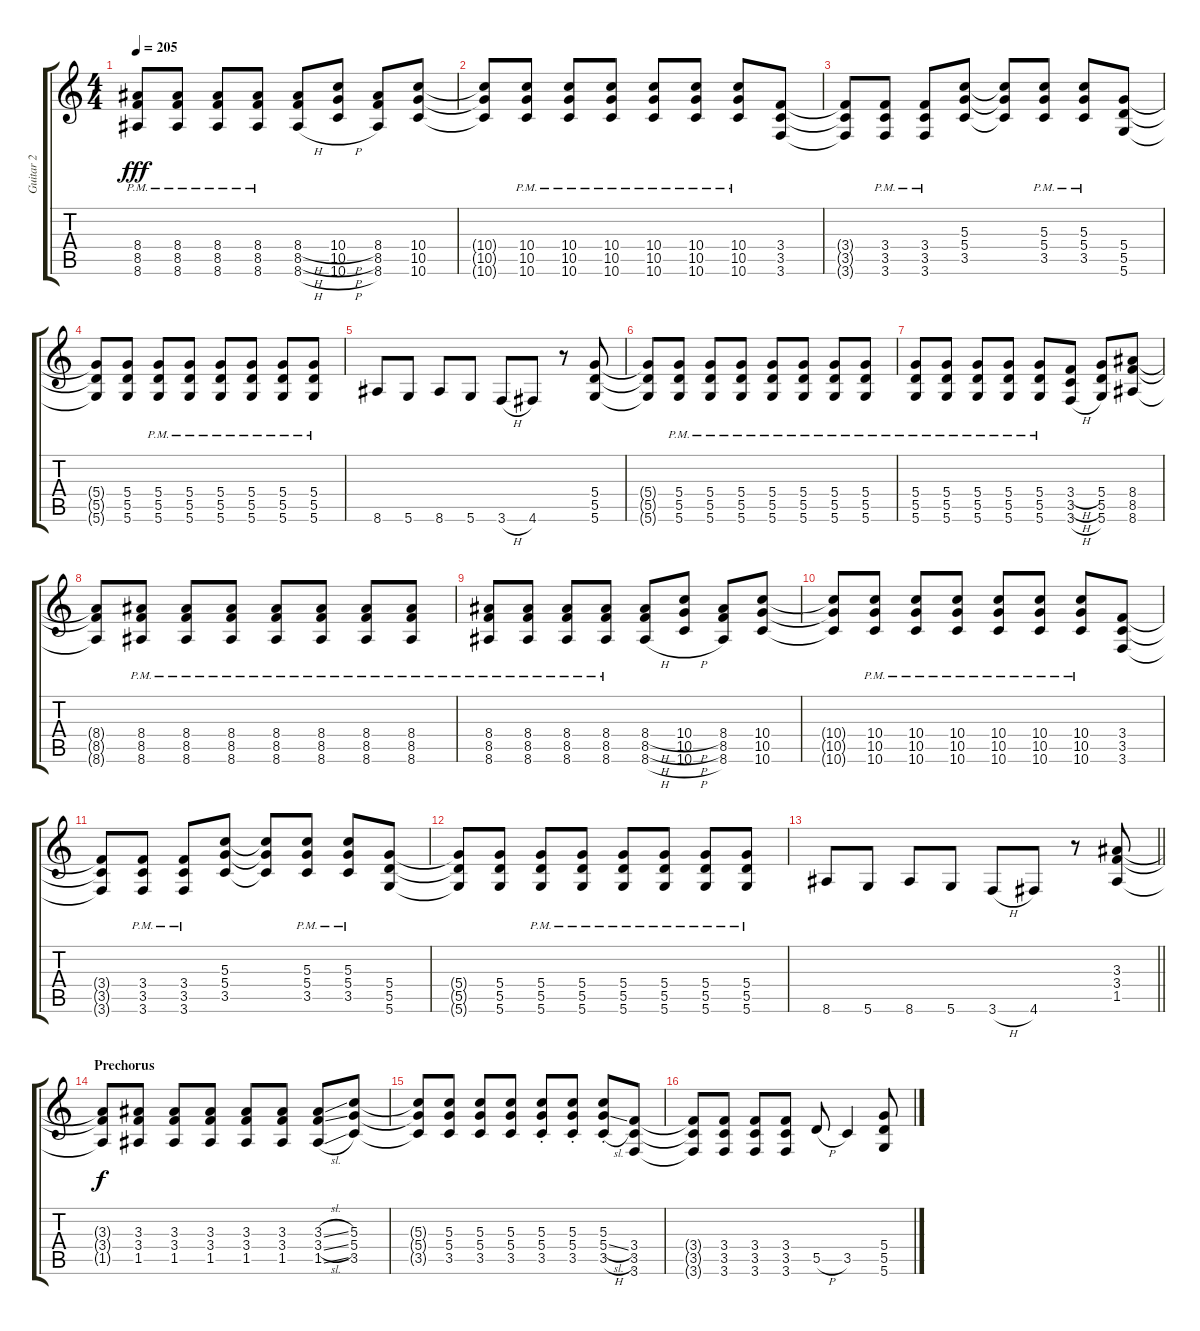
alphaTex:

\track ("Guitar 2" "Guitar 2") {instrument distortionguitar}
\staff {score tabs}
\tuning (E4 B3 G3 D3 A2 D2) {hide}
\ts (4 4)
\tempo 205
\clef g2
\ks c
(8.4{pm} 8.5{pm} 8.6{pm}).8{dy fff} (8.4{pm} 8.5{pm} 8.6{pm}).8 (8.4{pm} 8.5{pm} 8.6{pm}).8 (8.4{pm} 8.5{pm} 8.6{pm}).8 (8.4{h} 8.5{h} 8.6{h}).8 (10.4{h} 10.5{h} 10.6{h}).8 (8.4 8.5 8.6).8 (10.4 10.5 10.6).8 |
(10.4{t} 10.5{t} 10.6{t}).8 (10.4{pm} 10.5{pm} 10.6{pm}).8 (10.4{pm} 10.5{pm} 10.6{pm}).8 (10.4{pm} 10.5{pm} 10.6{pm}).8 (10.4{pm} 10.5{pm} 10.6{pm}).8 (10.4{pm} 10.5{pm} 10.6{pm}).8 (10.4{pm} 10.5{pm} 10.6{pm}).8 (3.4 3.5 3.6).8 |
(3.4{t} 3.5{t} 3.6{t}).8 (3.4{pm} 3.5{pm} 3.6{pm}).8 (3.4{pm} 3.5{pm} 3.6{pm}).8 (5.3 5.4 3.5).8 (5.3{t} 5.4{t} 3.5{t}).8 (5.3{pm} 5.4{pm} 3.5{pm}).8 (5.3{pm} 5.4{pm} 3.5{pm}).8 (5.4 5.5 5.6).8 |
(5.4{t} 5.5{t} 5.6{t}).8 (5.4 5.5 5.6).8 (5.4{pm} 5.5{pm} 5.6{pm}).8 (5.4{pm} 5.5{pm} 5.6{pm}).8 (5.4{pm} 5.5{pm} 5.6{pm}).8 (5.4{pm} 5.5{pm} 5.6{pm}).8 (5.4{pm} 5.5{pm} 5.6{pm}).8 (5.4{pm} 5.5{pm} 5.6{pm}).8 |
8.6.8 5.6.8 8.6.8 5.6.8 3.6{h}.8 4.6.8 r.8 (5.4 5.5 5.6).8 |
(5.4{t} 5.5{t} 5.6{t}).8 (5.4{pm} 5.5{pm} 5.6{pm}).8 (5.4{pm} 5.5{pm} 5.6{pm}).8 (5.4{pm} 5.5{pm} 5.6{pm}).8 (5.4{pm} 5.5{pm} 5.6{pm}).8 (5.4{pm} 5.5{pm} 5.6{pm}).8 (5.4{pm} 5.5{pm} 5.6{pm}).8 (5.4{pm} 5.5{pm} 5.6{pm}).8 |
(5.4{pm} 5.5{pm} 5.6{pm}).8 (5.4{pm} 5.5{pm} 5.6{pm}).8 (5.4{pm} 5.5{pm} 5.6{pm}).8 (5.4{pm} 5.5{pm} 5.6{pm}).8 (5.4{pm} 5.5{pm} 5.6{pm}).8 (3.4{h} 3.5{h} 3.6{h}).8 (5.4 5.5 5.6).8 (8.4 8.5 8.6).8 |
(8.4{t} 8.5{t} 8.6{t}).8 (8.4{pm} 8.5{pm} 8.6{pm}).8 (8.4{pm} 8.5{pm} 8.6{pm}).8 (8.4{pm} 8.5{pm} 8.6{pm}).8 (8.4{pm} 8.5{pm} 8.6{pm}).8 (8.4{pm} 8.5{pm} 8.6{pm}).8 (8.4{pm} 8.5{pm} 8.6{pm}).8 (8.4{pm} 8.5{pm} 8.6{pm}).8 |
(8.4{pm} 8.5{pm} 8.6{pm}).8 (8.4{pm} 8.5{pm} 8.6{pm}).8 (8.4{pm} 8.5{pm} 8.6{pm}).8 (8.4{pm} 8.5{pm} 8.6{pm}).8 (8.4{h} 8.5{h} 8.6{h}).8 (10.4{h} 10.5{h} 10.6{h}).8 (8.4 8.5 8.6).8 (10.4 10.5 10.6).8 |
(10.4{t} 10.5{t} 10.6{t}).8 (10.4{pm} 10.5{pm} 10.6{pm}).8 (10.4{pm} 10.5{pm} 10.6{pm}).8 (10.4{pm} 10.5{pm} 10.6{pm}).8 (10.4{pm} 10.5{pm} 10.6{pm}).8 (10.4{pm} 10.5{pm} 10.6{pm}).8 (10.4{pm} 10.5{pm} 10.6{pm}).8 (3.4 3.5 3.6).8 |
(3.4{t} 3.5{t} 3.6{t}).8 (3.4{pm} 3.5{pm} 3.6{pm}).8 (3.4{pm} 3.5{pm} 3.6{pm}).8 (5.3 5.4 3.5).8 (5.3{t} 5.4{t} 3.5{t}).8 (5.3{pm} 5.4{pm} 3.5{pm}).8 (5.3{pm} 5.4{pm} 3.5{pm}).8 (5.4 5.5 5.6).8 |
(5.4{t} 5.5{t} 5.6{t}).8 (5.4 5.5 5.6).8 (5.4{pm} 5.5{pm} 5.6{pm}).8 (5.4{pm} 5.5{pm} 5.6{pm}).8 (5.4{pm} 5.5{pm} 5.6{pm}).8 (5.4{pm} 5.5{pm} 5.6{pm}).8 (5.4{pm} 5.5{pm} 5.6{pm}).8 (5.4{pm} 5.5{pm} 5.6{pm}).8 |
\barLineRight lightlight
8.6.8 5.6.8 8.6.8 5.6.8 3.6{h}.8 4.6.8 r.8 (3.3 3.4 1.5).8 |
\section ("" "Prechorus")
(3.3{t} 3.4{t} 1.5{t}).8{dy f} (3.3 3.4 1.5).8 (3.3 3.4 1.5).8 (3.3 3.4 1.5).8 (3.3 3.4 1.5).8 (3.3 3.4 1.5).8 (3.3{sl} 3.4{sl} 1.5{sl}).8 (5.3 5.4 3.5).8 |
(5.3{t} 5.4{t} 3.5{t}).8 (5.3 5.4 3.5).8 (5.3 5.4 3.5).8 (5.3 5.4 3.5).8 (5.3{st} 5.4{st} 3.5{st}).8 (5.3{st} 5.4{st} 3.5{st}).8 (5.3{st} 5.4{sl} 3.5{h}).8 (3.4 3.5 3.6).8 |
(3.4{t} 3.5{t} 3.6{t}).8 (3.4 3.5 3.6).8 (3.4 3.5 3.6).8 (3.4 3.5 3.6).8 5.5{h}.8 3.5.4 (5.4 5.5 5.6).8
